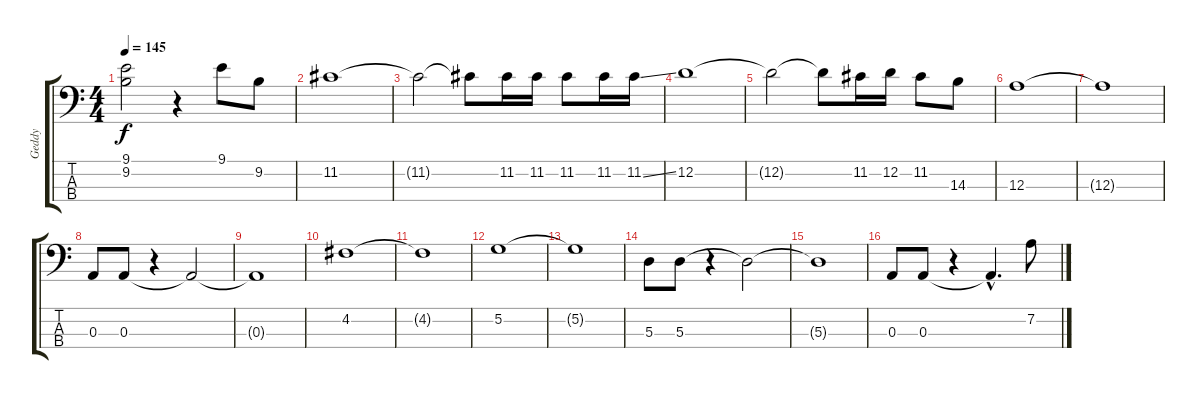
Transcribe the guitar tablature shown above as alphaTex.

\track ("Geddy" "Geddy") {instrument electricbassfinger}
\staff {score tabs}
\tuning (G2 D2 A1 E1) {hide}
\ts (4 4)
\tempo 145
\clef f4
\ks c
(9.1{t} 9.2{t}).2{dy f} r.4 9.1.8 9.2.8 |
11.2.1 |
11.2{t}.2 11.2{t}.8 11.2.16 11.2.16 11.2.8 11.2.16 11.2{ss}.16 |
12.2.1 |
12.2{t}.2 12.2{t}.8 11.2.16 12.2.16 11.2.8 14.3.8 |
12.3.1 |
12.3{t}.1 |
0.3.8 0.3.8 r.4 0.3{t}.2 |
0.3{t}.1 |
4.2.1 |
4.2{t}.1 |
5.2.1 |
5.2{t}.1 |
5.3.8 5.3.8 r.4 5.3{t}.2 |
5.3{t}.1 |
0.3.8 0.3.8 r.4 0.3{hac t}.4{d} 7.2.8
